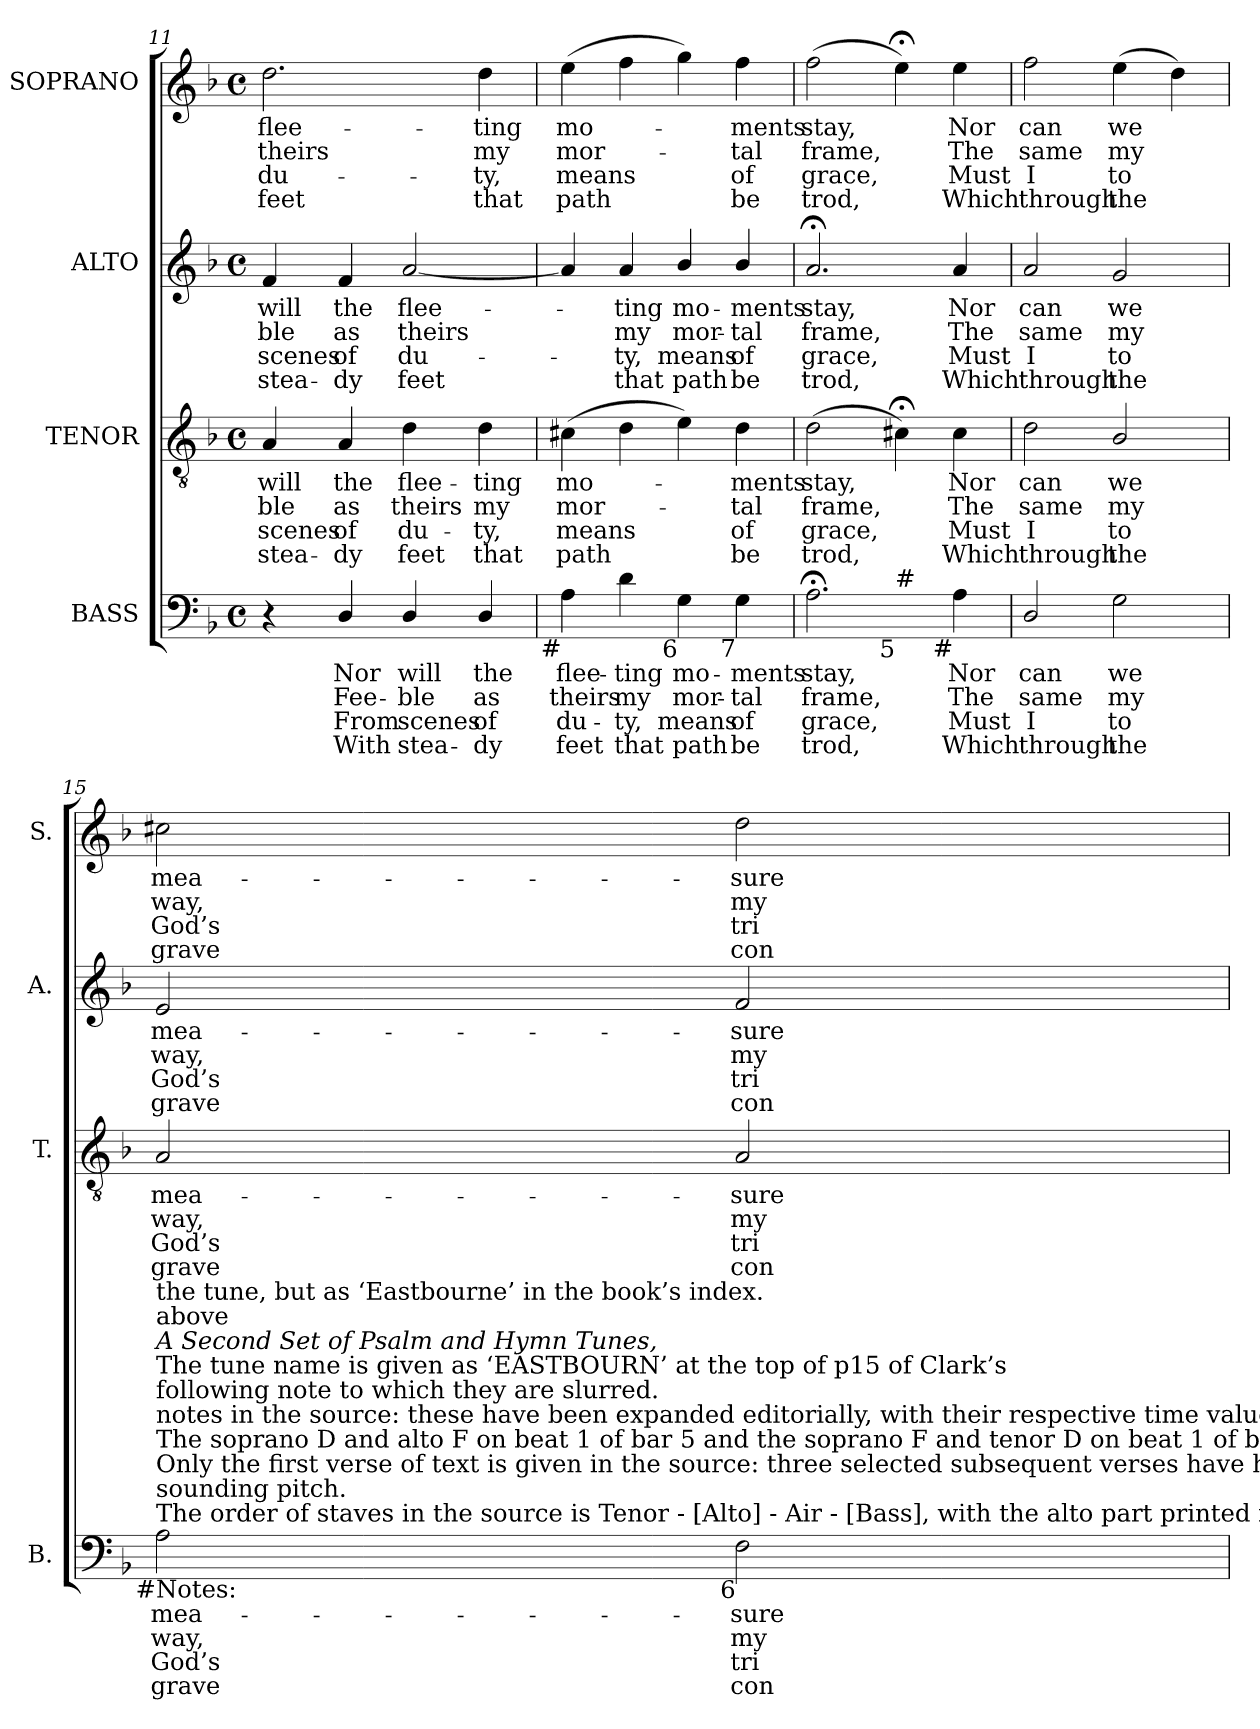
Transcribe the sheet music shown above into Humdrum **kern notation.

**kern	**text	**text	**text	**text	**kern	**text	**text	**text	**text	**kern	**text	**text	**text	**text	**kern	**text	**text	**text	**text
*part4	*part4	*part4	*part4	*part4	*part3	*part3	*part3	*part3	*part3	*part2	*part2	*part2	*part2	*part2	*part1	*part1	*part1	*part1	*part1
*staff4	*staff4	*staff4	*staff4	*staff4	*staff3	*staff3	*staff3	*staff3	*staff3	*staff2	*staff2	*staff2	*staff2	*staff2	*staff1	*staff1	*staff1	*staff1	*staff1
*I"BASS	*	*	*	*	*I"TENOR	*	*	*	*	*I"ALTO	*	*	*	*	*I"SOPRANO	*	*	*	*
*I'B.	*	*	*	*	*I'T.	*	*	*	*	*I'A.	*	*	*	*	*I'S.	*	*	*	*
*clefF4	*	*	*	*	*clefGv2	*	*	*	*	*clefG2	*	*	*	*	*clefG2	*	*	*	*
*	*	*	*	*	*ITrd7c12	*	*	*	*	*	*	*	*	*	*	*	*	*	*
*k[b-]	*	*	*	*	*k[b-]	*	*	*	*	*k[b-]	*	*	*	*	*k[b-]	*	*	*	*
*d:	*	*	*	*	*d:	*	*	*	*	*d:	*	*	*	*	*d:	*	*	*	*
*M4/4	*	*	*	*	*M4/4	*	*	*	*	*M4/4	*	*	*	*	*M4/4	*	*	*	*
*met(c)	*	*	*	*	*met(c)	*	*	*	*	*met(c)	*	*	*	*	*met(c)	*	*	*	*
=11	=11	=11	=11	=11	=11	=11	=11	=11	=11	=11	=11	=11	=11	=11	=11	=11	=11	=11	=11
!	!	!	!	!	!	!LO:LY:b:color=#000000	!LO:LY:b:color=#000000	!LO:LY:b:color=#000000	!LO:LY:b:color=#000000	!	!	!	!	!	!	!	!	!	!
!	!	!	!	!	!	!	!	!	!	!	!LO:LY:b:color=#000000	!LO:LY:b:color=#000000	!LO:LY:b:color=#000000	!LO:LY:b:color=#000000	!	!	!	!	!
!	!	!	!	!	!	!	!	!	!	!	!	!	!	!	!	!LO:LY:b:color=#000000	!LO:LY:b:color=#000000	!LO:LY:b:color=#000000	!LO:LY:b:color=#000000
4r	.	.	.	.	4AAi/	will	-ble	scenes	stea-	4fi/	will	-ble	scenes	stea-	2.ddi\	flee-	theirs	du-	-feet
!	!LO:LY:b:color=#000000	!LO:LY:b:color=#000000	!LO:LY:b:color=#000000	!LO:LY:b:color=#000000	!	!	!	!	!	!	!	!	!	!	!	!	!	!	!
!	!	!	!	!	!	!LO:LY:b:color=#000000	!LO:LY:b:color=#000000	!LO:LY:b:color=#000000	!LO:LY:b:color=#000000	!	!	!	!	!	!	!	!	!	!
!	!	!	!	!	!	!	!	!	!	!	!LO:LY:b:color=#000000	!LO:LY:b:color=#000000	!LO:LY:b:color=#000000	!LO:LY:b:color=#000000	!	!	!	!	!
4Di/	Nor	Fee-	From	With	4AAi/	the	as	-of	dy	4fi/	the	as	-of	dy	.	.	.	.	.
!	!LO:LY:b:color=#000000	!LO:LY:b:color=#000000	!LO:LY:b:color=#000000	!LO:LY:b:color=#000000	!	!	!	!	!	!	!	!	!	!	!	!	!	!	!
!	!	!	!	!	!	!LO:LY:b:color=#000000	!LO:LY:b:color=#000000	!LO:LY:b:color=#000000	!LO:LY:b:color=#000000	!	!	!	!	!	!	!	!	!	!
!	!	!	!	!	!	!	!	!	!	!	!LO:LY:b:color=#000000	!LO:LY:b:color=#000000	!LO:LY:b:color=#000000	!LO:LY:b:color=#000000	!	!	!	!	!
4Di/	will	-ble	scenes	stea-	4Di\	flee-	theirs	du-	-feet	[2ai/	flee-	theirs	du-	-feet	.	.	.	.	.
!	!LO:LY:b:color=#000000	!LO:LY:b:color=#000000	!LO:LY:b:color=#000000	!LO:LY:b:color=#000000	!	!	!	!	!	!	!	!	!	!	!	!	!	!	!
!	!	!	!	!	!	!LO:LY:b:color=#000000	!LO:LY:b:color=#000000	!LO:LY:b:color=#000000	!LO:LY:b:color=#000000	!	!	!	!	!	!	!	!	!	!
!	!	!	!	!	!	!	!	!	!	!	!	!	!	!	!	!LO:LY:b:color=#000000	!LO:LY:b:color=#000000	!LO:LY:b:color=#000000	!LO:LY:b:color=#000000
4Di/	the	as	-of	dy	4Di\	-ting	my	ty,	that	.	.	.	.	.	4ddi\	-ting	my	ty,	that
=12	=12	=12	=12	=12	=12	=12	=12	=12	=12	=12	=12	=12	=12	=12	=12	=12	=12	=12	=12
!	!LO:LY:b:color=#000000	!LO:LY:b:color=#000000	!LO:LY:b:color=#000000	!LO:LY:b:color=#000000	!	!	!	!	!	!	!	!	!	!	!	!	!	!	!
!	!	!	!	!	!	!LO:LY:b:color=#000000	!LO:LY:b:color=#000000	!LO:LY:b:color=#000000	!LO:LY:b:color=#000000	!	!	!	!	!	!	!	!	!	!
!LO:TX:b:rj:t=#	!	!	!	!	!	!	!	!	!	!	!	!	!	!	!	!	!	!	!
!	!	!	!	!	!	!	!	!	!	!	!	!	!	!	!	!LO:LY:b:color=#000000	!LO:LY:b:color=#000000	!LO:LY:b:color=#000000	!LO:LY:b:color=#000000
4Ai\	flee-	theirs	du-	-feet	(4C#Xi\	mo-	mor-	means	path	4ai/]	.	.	.	.	(4eei\	mo-	mor-	means	path
!	!LO:LY:b:color=#000000	!LO:LY:b:color=#000000	!LO:LY:b:color=#000000	!LO:LY:b:color=#000000	!	!	!	!	!	!	!	!	!	!	!	!	!	!	!
!	!	!	!	!	!	!	!	!	!	!	!LO:LY:b:color=#000000	!LO:LY:b:color=#000000	!LO:LY:b:color=#000000	!LO:LY:b:color=#000000	!	!	!	!	!
4di\	-ting	my	ty,	that	4Di\	.	.	.	.	4ai/	-ting	my	ty,	that	4ffi\	.	.	.	.
!	!LO:LY:b:color=#000000	!LO:LY:b:color=#000000	!LO:LY:b:color=#000000	!LO:LY:b:color=#000000	!	!	!	!	!	!	!	!	!	!	!	!	!	!	!
!LO:TX:b:rj:t=6	!	!	!	!	!	!	!	!	!	!	!	!	!	!	!	!	!	!	!
!	!	!	!	!	!	!	!	!	!	!	!LO:LY:b:color=#000000	!LO:LY:b:color=#000000	!LO:LY:b:color=#000000	!LO:LY:b:color=#000000	!	!	!	!	!
4Gi\	mo-	mor-	means	path	4Ei\)	.	.	.	.	4b-i/	mo-	mor-	means	path	4ggi\)	.	.	.	.
!	!LO:LY:b:color=#000000	!LO:LY:b:color=#000000	!LO:LY:b:color=#000000	!LO:LY:b:color=#000000	!	!	!	!	!	!	!	!	!	!	!	!	!	!	!
!	!	!	!	!	!	!LO:LY:b:color=#000000	!LO:LY:b:color=#000000	!LO:LY:b:color=#000000	!LO:LY:b:color=#000000	!	!	!	!	!	!	!	!	!	!
!	!	!	!	!	!	!	!	!	!	!	!LO:LY:b:color=#000000	!LO:LY:b:color=#000000	!LO:LY:b:color=#000000	!LO:LY:b:color=#000000	!	!	!	!	!
!LO:TX:b:rj:t=7	!	!	!	!	!	!	!	!	!	!	!	!	!	!	!	!	!	!	!
!	!	!	!	!	!	!	!	!	!	!	!	!	!	!	!	!LO:LY:b:color=#000000	!LO:LY:b:color=#000000	!LO:LY:b:color=#000000	!LO:LY:b:color=#000000
4Gi\	-ments	-tal	of	be	4Di\	-ments	-tal	of	be	4b-i/	-ments	-tal	of	be	4ffi\	-ments	-tal	of	be
=13	=13	=13	=13	=13	=13	=13	=13	=13	=13	=13	=13	=13	=13	=13	=13	=13	=13	=13	=13
!	!LO:LY:b:color=#000000	!LO:LY:b:color=#000000	!LO:LY:b:color=#000000	!LO:LY:b:color=#000000	!	!	!	!	!	!	!	!	!	!	!	!	!	!	!
!	!	!	!	!	!	!LO:LY:b:color=#000000	!LO:LY:b:color=#000000	!LO:LY:b:color=#000000	!LO:LY:b:color=#000000	!	!	!	!	!	!	!	!	!	!
!	!	!	!	!	!	!	!	!	!	!	!LO:LY:b:color=#000000	!LO:LY:b:color=#000000	!LO:LY:b:color=#000000	!LO:LY:b:color=#000000	!	!	!	!	!
!LO:TX:b:rj:t=6	!	!	!	!	!	!	!	!	!	!	!	!	!	!	!	!	!	!	!
!LO:TX:t=4	!	!	!	!	!	!	!	!	!	!	!	!	!	!	!	!	!	!	!
!	!	!	!	!	!	!	!	!	!	!	!	!	!	!	!	!LO:LY:b:color=#000000	!LO:LY:b:color=#000000	!LO:LY:b:color=#000000	!LO:LY:b:color=#000000
*^	*	*	*	*	*	*	*	*	*	*	*	*	*	*	*	*	*	*	*
2.A;i\	2ryy	stay,	frame,	grace,	trod,	(2Di\	stay,	frame,	grace,	trod,	2.a;i/	stay,	frame,	grace,	trod,	(2ffi\	stay,	frame,	grace,	trod,
!	!LO:TX:b:rj:t=5	!	!	!	!	!	!	!	!	!	!	!	!	!	!	!	!	!	!	!
!	!LO:TX:t=#	!	!	!	!	!	!	!	!	!	!	!	!	!	!	!	!	!	!	!
.	2ryy	.	.	.	.	4C#X;i\)	.	.	.	.	.	.	.	.	.	4ee;i\)	.	.	.	.
!	!	!LO:LY:b:color=#000000	!LO:LY:b:color=#000000	!LO:LY:b:color=#000000	!LO:LY:b:color=#000000	!	!	!	!	!	!	!	!	!	!	!	!	!	!	!
!	!	!	!	!	!	!	!LO:LY:b:color=#000000	!LO:LY:b:color=#000000	!LO:LY:b:color=#000000	!LO:LY:b:color=#000000	!	!	!	!	!	!	!	!	!	!
!	!	!	!	!	!	!	!	!	!	!	!	!LO:LY:b:color=#000000	!LO:LY:b:color=#000000	!LO:LY:b:color=#000000	!LO:LY:b:color=#000000	!	!	!	!	!
!LO:TX:b:rj:t=#	!	!	!	!	!	!	!	!	!	!	!	!	!	!	!	!	!	!	!	!
!	!	!	!	!	!	!	!	!	!	!	!	!	!	!	!	!	!LO:LY:b:color=#000000	!LO:LY:b:color=#000000	!LO:LY:b:color=#000000	!LO:LY:b:color=#000000
4Ai\	.	Nor	The	Must	Which	4C#i\	Nor	The	Must	Which	4ai/	Nor	The	Must	Which	4eei\	Nor	The	Must	Which
*v	*v	*	*	*	*	*	*	*	*	*	*	*	*	*	*	*	*	*	*	*
=14	=14	=14	=14	=14	=14	=14	=14	=14	=14	=14	=14	=14	=14	=14	=14	=14	=14	=14	=14
*^	*	*	*	*	*	*	*	*	*	*	*	*	*	*	*	*	*	*	*
!	!	!LO:LY:b:color=#000000	!LO:LY:b:color=#000000	!LO:LY:b:color=#000000	!LO:LY:b:color=#000000	!	!	!	!	!	!	!	!	!	!	!	!	!	!	!
*v	*v	*	*	*	*	*	*	*	*	*	*	*	*	*	*	*	*	*	*	*
*^	*	*	*	*	*	*	*	*	*	*	*	*	*	*	*	*	*	*	*
!	!	!	!	!	!	!	!LO:LY:b:color=#000000	!LO:LY:b:color=#000000	!LO:LY:b:color=#000000	!LO:LY:b:color=#000000	!	!	!	!	!	!	!	!	!	!
*v	*v	*	*	*	*	*	*	*	*	*	*	*	*	*	*	*	*	*	*	*
*^	*	*	*	*	*	*	*	*	*	*	*	*	*	*	*	*	*	*	*
!	!	!	!	!	!	!	!	!	!	!	!	!LO:LY:b:color=#000000	!LO:LY:b:color=#000000	!LO:LY:b:color=#000000	!LO:LY:b:color=#000000	!	!	!	!	!
*v	*v	*	*	*	*	*	*	*	*	*	*	*	*	*	*	*	*	*	*	*
*^	*	*	*	*	*	*	*	*	*	*	*	*	*	*	*	*	*	*	*
!	!	!	!	!	!	!	!	!	!	!	!	!	!	!	!	!	!LO:LY:b:color=#000000	!LO:LY:b:color=#000000	!LO:LY:b:color=#000000	!LO:LY:b:color=#000000
*v	*v	*	*	*	*	*	*	*	*	*	*	*	*	*	*	*	*	*	*	*
2Di/	can	same	I	through	2Di\	can	same	I	through	2ai/	can	same	I	through	2ffi\	can	same	I	through
!	!LO:LY:b:color=#000000	!LO:LY:b:color=#000000	!LO:LY:b:color=#000000	!LO:LY:b:color=#000000	!	!	!	!	!	!	!	!	!	!	!	!	!	!	!
!	!	!	!	!	!	!LO:LY:b:color=#000000	!LO:LY:b:color=#000000	!LO:LY:b:color=#000000	!LO:LY:b:color=#000000	!	!	!	!	!	!	!	!	!	!
!	!	!	!	!	!	!	!	!	!	!	!LO:LY:b:color=#000000	!LO:LY:b:color=#000000	!LO:LY:b:color=#000000	!LO:LY:b:color=#000000	!	!	!	!	!
!	!	!	!	!	!	!	!	!	!	!	!	!	!	!	!	!LO:LY:b:color=#000000	!LO:LY:b:color=#000000	!LO:LY:b:color=#000000	!LO:LY:b:color=#000000
2Gi\	we	my	to	the	2BB-i/	we	my	to	the	2gi/	we	my	to	the	(4eei\	we	my	to	the
.	.	.	.	.	.	.	.	.	.	.	.	.	.	.	4ddi\)	.	.	.	.
!!LO:PB:g=z
=15	=15	=15	=15	=15	=15	=15	=15	=15	=15	=15	=15	=15	=15	=15	=15	=15	=15	=15	=15
!	!LO:LY:b:color=#000000	!LO:LY:b:color=#000000	!LO:LY:b:color=#000000	!LO:LY:b:color=#000000	!	!	!	!	!	!	!	!	!	!	!	!	!	!	!
!	!	!	!	!	!	!LO:LY:b:color=#000000	!LO:LY:b:color=#000000	!LO:LY:b:color=#000000	!LO:LY:b:color=#000000	!	!	!	!	!	!	!	!	!	!
!	!	!	!	!	!	!	!	!	!	!	!LO:LY:b:color=#000000	!LO:LY:b:color=#000000	!LO:LY:b:color=#000000	!LO:LY:b:color=#000000	!	!	!	!	!
!LO:TX:b:t=Notes&colon;	!	!	!	!	!	!	!	!	!	!	!	!	!	!	!	!	!	!	!
!LO:TX:t=The order of staves in the source is Tenor - [Alto] - Air - [Bass], with the alto part printed in the treble clef an octave above	!	!	!	!	!	!	!	!	!	!	!	!	!	!	!	!	!	!	!
!LO:TX:t=sounding pitch.	!	!	!	!	!	!	!	!	!	!	!	!	!	!	!	!	!	!	!
!LO:TX:t=Only the first verse of text is given in the source&colon; three selected subsequent verses have here been added editorially.	!	!	!	!	!	!	!	!	!	!	!	!	!	!	!	!	!	!	!
!LO:TX:t=The soprano D and alto F on beat 1 of bar 5 and the soprano F and tenor D on beat 1 of bar 13 are given as small grace	!	!	!	!	!	!	!	!	!	!	!	!	!	!	!	!	!	!	!
!LO:TX:t=notes in the source&colon; these have been expanded editorially, with their respective time values taken in each case from the	!	!	!	!	!	!	!	!	!	!	!	!	!	!	!	!	!	!	!
!LO:TX:t=following note to which they are slurred.	!	!	!	!	!	!	!	!	!	!	!	!	!	!	!	!	!	!	!
!LO:TX:t=The tune name is given as ‘EASTBOURN’ at the top of p15 of Clark’s	!	!	!	!	!	!	!	!	!	!	!	!	!	!	!	!	!	!	!
!LO:TX:i:t=A Second Set of Psalm and Hymn Tunes,	!	!	!	!	!	!	!	!	!	!	!	!	!	!	!	!	!	!	!
!LO:TX:t=above	!	!	!	!	!	!	!	!	!	!	!	!	!	!	!	!	!	!	!
!LO:TX:t=the tune, but as ‘Eastbourne’ in the book’s index.	!	!	!	!	!	!	!	!	!	!	!	!	!	!	!	!	!	!	!
!LO:TX:b:rj:t=#	!	!	!	!	!	!	!	!	!	!	!	!	!	!	!	!	!	!	!
!	!	!	!	!	!	!	!	!	!	!	!	!	!	!	!	!LO:LY:b:color=#000000	!LO:LY:b:color=#000000	!LO:LY:b:color=#000000	!LO:LY:b:color=#000000
2Ai\	mea-	way,	God’s	grave	2AAi/	mea-	way,	God’s	grave	2ei/	mea-	way,	God’s	grave	2cc#Xi\	mea-	way,	God’s	grave
!	!LO:LY:b:color=#000000	!LO:LY:b:color=#000000	!LO:LY:b:color=#000000	!LO:LY:b:color=#000000	!	!	!	!	!	!	!	!	!	!	!	!	!	!	!
!	!	!	!	!	!	!LO:LY:b:color=#000000	!LO:LY:b:color=#000000	!LO:LY:b:color=#000000	!LO:LY:b:color=#000000	!	!	!	!	!	!	!	!	!	!
!	!	!	!	!	!	!	!	!	!	!	!LO:LY:b:color=#000000	!LO:LY:b:color=#000000	!LO:LY:b:color=#000000	!LO:LY:b:color=#000000	!	!	!	!	!
!LO:TX:b:rj:t=6	!	!	!	!	!	!	!	!	!	!	!	!	!	!	!	!	!	!	!
!	!	!	!	!	!	!	!	!	!	!	!	!	!	!	!	!LO:LY:b:color=#000000	!LO:LY:b:color=#000000	!LO:LY:b:color=#000000	!LO:LY:b:color=#000000
2Fi\	-sure	my	tri-	-con-	2AAi/	-sure	my	tri-	-con-	2fi/	-sure	my	tri-	-con-	2ddi\	-sure	my	tri-	-con-
=	=	=	=	=	=	=	=	=	=	=	=	=	=	=	=	=	=	=	=
*-	*-	*-	*-	*-	*-	*-	*-	*-	*-	*-	*-	*-	*-	*-	*-	*-	*-	*-	*-
